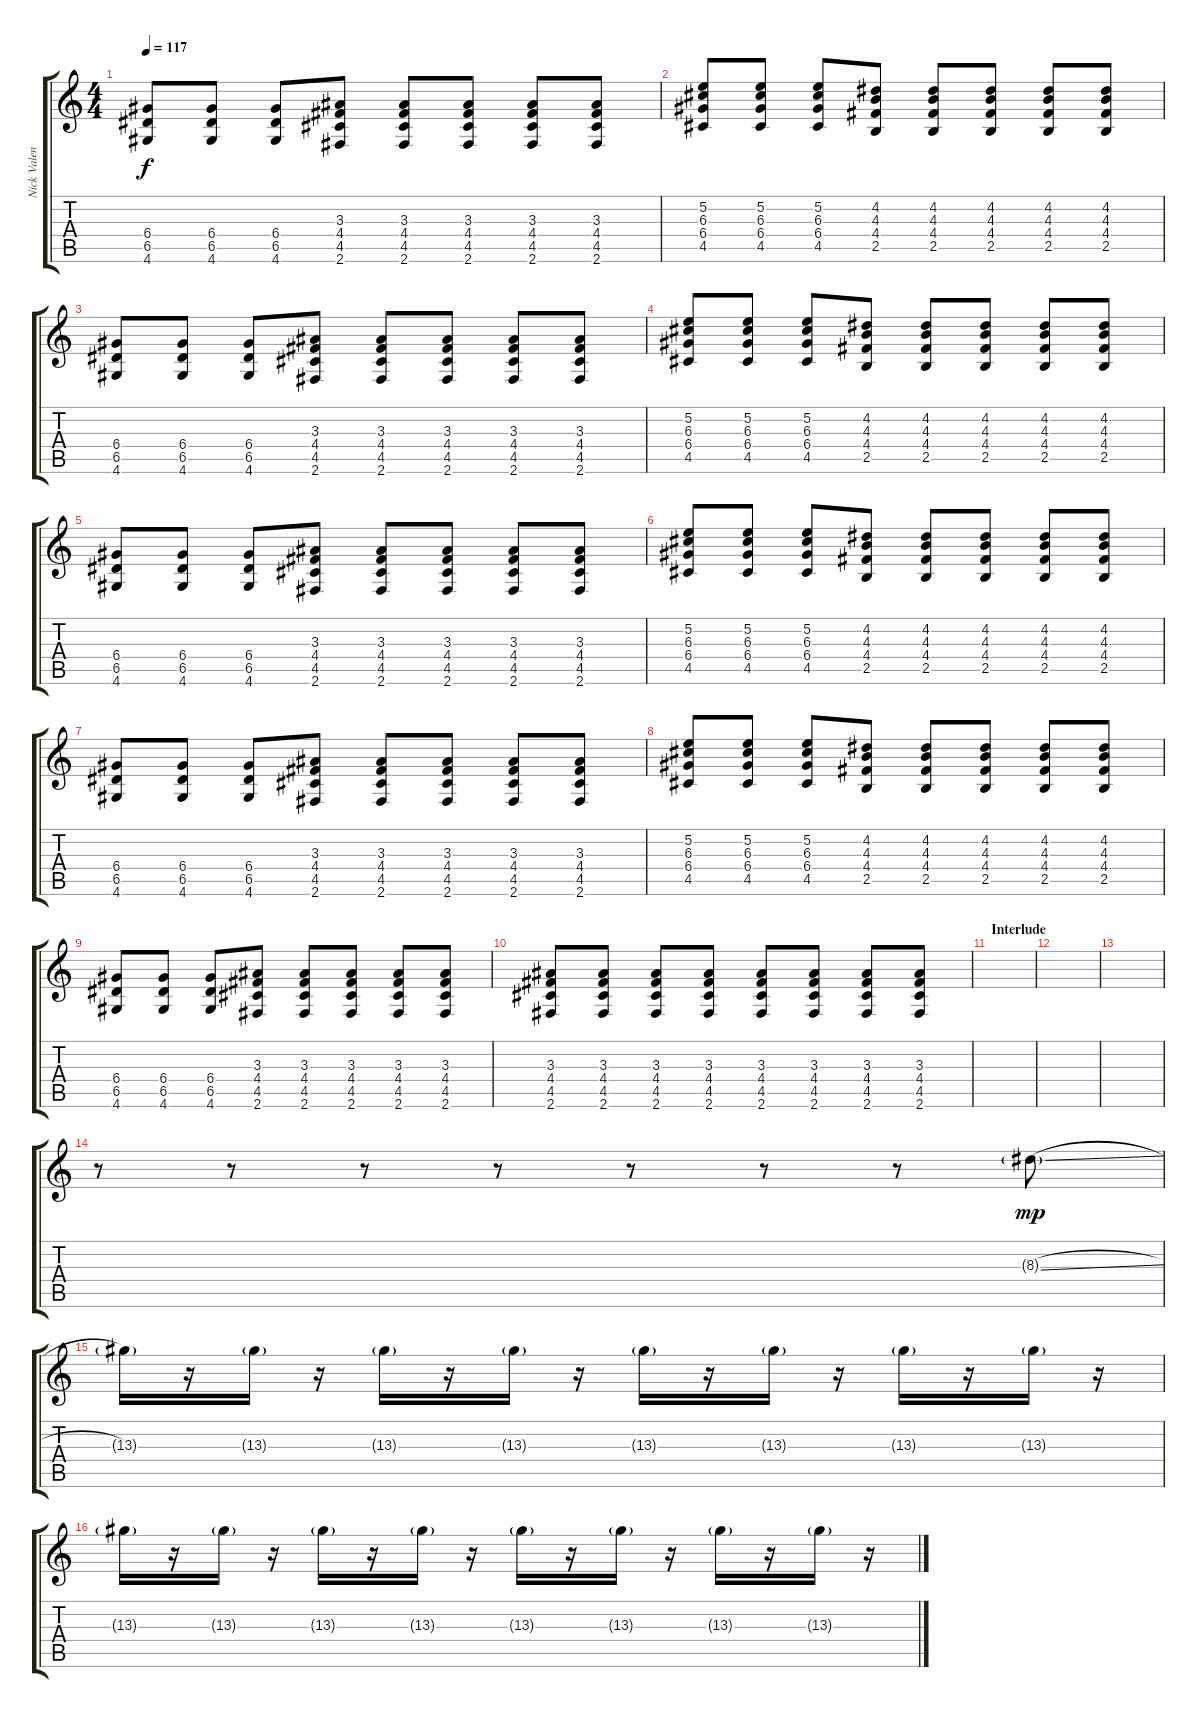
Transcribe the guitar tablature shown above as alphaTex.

\track ("Nick Valensi - Guitar I" "Nick Valen") {instrument overdrivenguitar}
\staff {score tabs}
\tuning (E4 B3 G3 D3 A2 E2) {hide}
\ts (4 4)
\tempo 117
\clef g2
\ks c
(6.4 6.5 4.6).8{dy f} (6.4 6.5 4.6).8 (6.4 6.5 4.6).8 (3.3 4.4 4.5 2.6).8 (3.3 4.4 4.5 2.6).8 (3.3 4.4 4.5 2.6).8 (3.3 4.4 4.5 2.6).8 (3.3 4.4 4.5 2.6).8 |
(5.2 6.3 6.4 4.5).8 (5.2 6.3 6.4 4.5).8 (5.2 6.3 6.4 4.5).8 (4.2 4.3 4.4 2.5).8 (4.2 4.3 4.4 2.5).8 (4.2 4.3 4.4 2.5).8 (4.2 4.3 4.4 2.5).8 (4.2 4.3 4.4 2.5).8 |
(6.4 6.5 4.6).8 (6.4 6.5 4.6).8 (6.4 6.5 4.6).8 (3.3 4.4 4.5 2.6).8 (3.3 4.4 4.5 2.6).8 (3.3 4.4 4.5 2.6).8 (3.3 4.4 4.5 2.6).8 (3.3 4.4 4.5 2.6).8 |
(5.2 6.3 6.4 4.5).8 (5.2 6.3 6.4 4.5).8 (5.2 6.3 6.4 4.5).8 (4.2 4.3 4.4 2.5).8 (4.2 4.3 4.4 2.5).8 (4.2 4.3 4.4 2.5).8 (4.2 4.3 4.4 2.5).8 (4.2 4.3 4.4 2.5).8 |
(6.4 6.5 4.6).8 (6.4 6.5 4.6).8 (6.4 6.5 4.6).8 (3.3 4.4 4.5 2.6).8 (3.3 4.4 4.5 2.6).8 (3.3 4.4 4.5 2.6).8 (3.3 4.4 4.5 2.6).8 (3.3 4.4 4.5 2.6).8 |
(5.2 6.3 6.4 4.5).8 (5.2 6.3 6.4 4.5).8 (5.2 6.3 6.4 4.5).8 (4.2 4.3 4.4 2.5).8 (4.2 4.3 4.4 2.5).8 (4.2 4.3 4.4 2.5).8 (4.2 4.3 4.4 2.5).8 (4.2 4.3 4.4 2.5).8 |
(6.4 6.5 4.6).8 (6.4 6.5 4.6).8 (6.4 6.5 4.6).8 (3.3 4.4 4.5 2.6).8 (3.3 4.4 4.5 2.6).8 (3.3 4.4 4.5 2.6).8 (3.3 4.4 4.5 2.6).8 (3.3 4.4 4.5 2.6).8 |
(5.2 6.3 6.4 4.5).8 (5.2 6.3 6.4 4.5).8 (5.2 6.3 6.4 4.5).8 (4.2 4.3 4.4 2.5).8 (4.2 4.3 4.4 2.5).8 (4.2 4.3 4.4 2.5).8 (4.2 4.3 4.4 2.5).8 (4.2 4.3 4.4 2.5).8 |
(6.4 6.5 4.6).8 (6.4 6.5 4.6).8 (6.4 6.5 4.6).8 (3.3 4.4 4.5 2.6).8 (3.3 4.4 4.5 2.6).8 (3.3 4.4 4.5 2.6).8 (3.3 4.4 4.5 2.6).8 (3.3 4.4 4.5 2.6).8 |
(3.3 4.4 4.5 2.6).8 (3.3 4.4 4.5 2.6).8 (3.3 4.4 4.5 2.6).8 (3.3 4.4 4.5 2.6).8 (3.3 4.4 4.5 2.6).8 (3.3 4.4 4.5 2.6).8 (3.3 4.4 4.5 2.6).8 (3.3 4.4 4.5 2.6).8 |
\section ("" "Interlude")
|
|
|
r.8 r.8 r.8 r.8 r.8 r.8 r.8 8.3{sl g}.8{dy mp instrument electricguitarjazz} |
13.3{g}.16 r.16 13.3{g}.16 r.16 13.3{g}.16 r.16 13.3{g}.16 r.16 13.3{g}.16 r.16 13.3{g}.16 r.16 13.3{g}.16 r.16 13.3{g}.16 r.16 |
13.3{g}.16 r.16 13.3{g}.16 r.16 13.3{g}.16 r.16 13.3{g}.16 r.16 13.3{g}.16 r.16 13.3{g}.16 r.16 13.3{g}.16 r.16 13.3{g}.16 r.16
